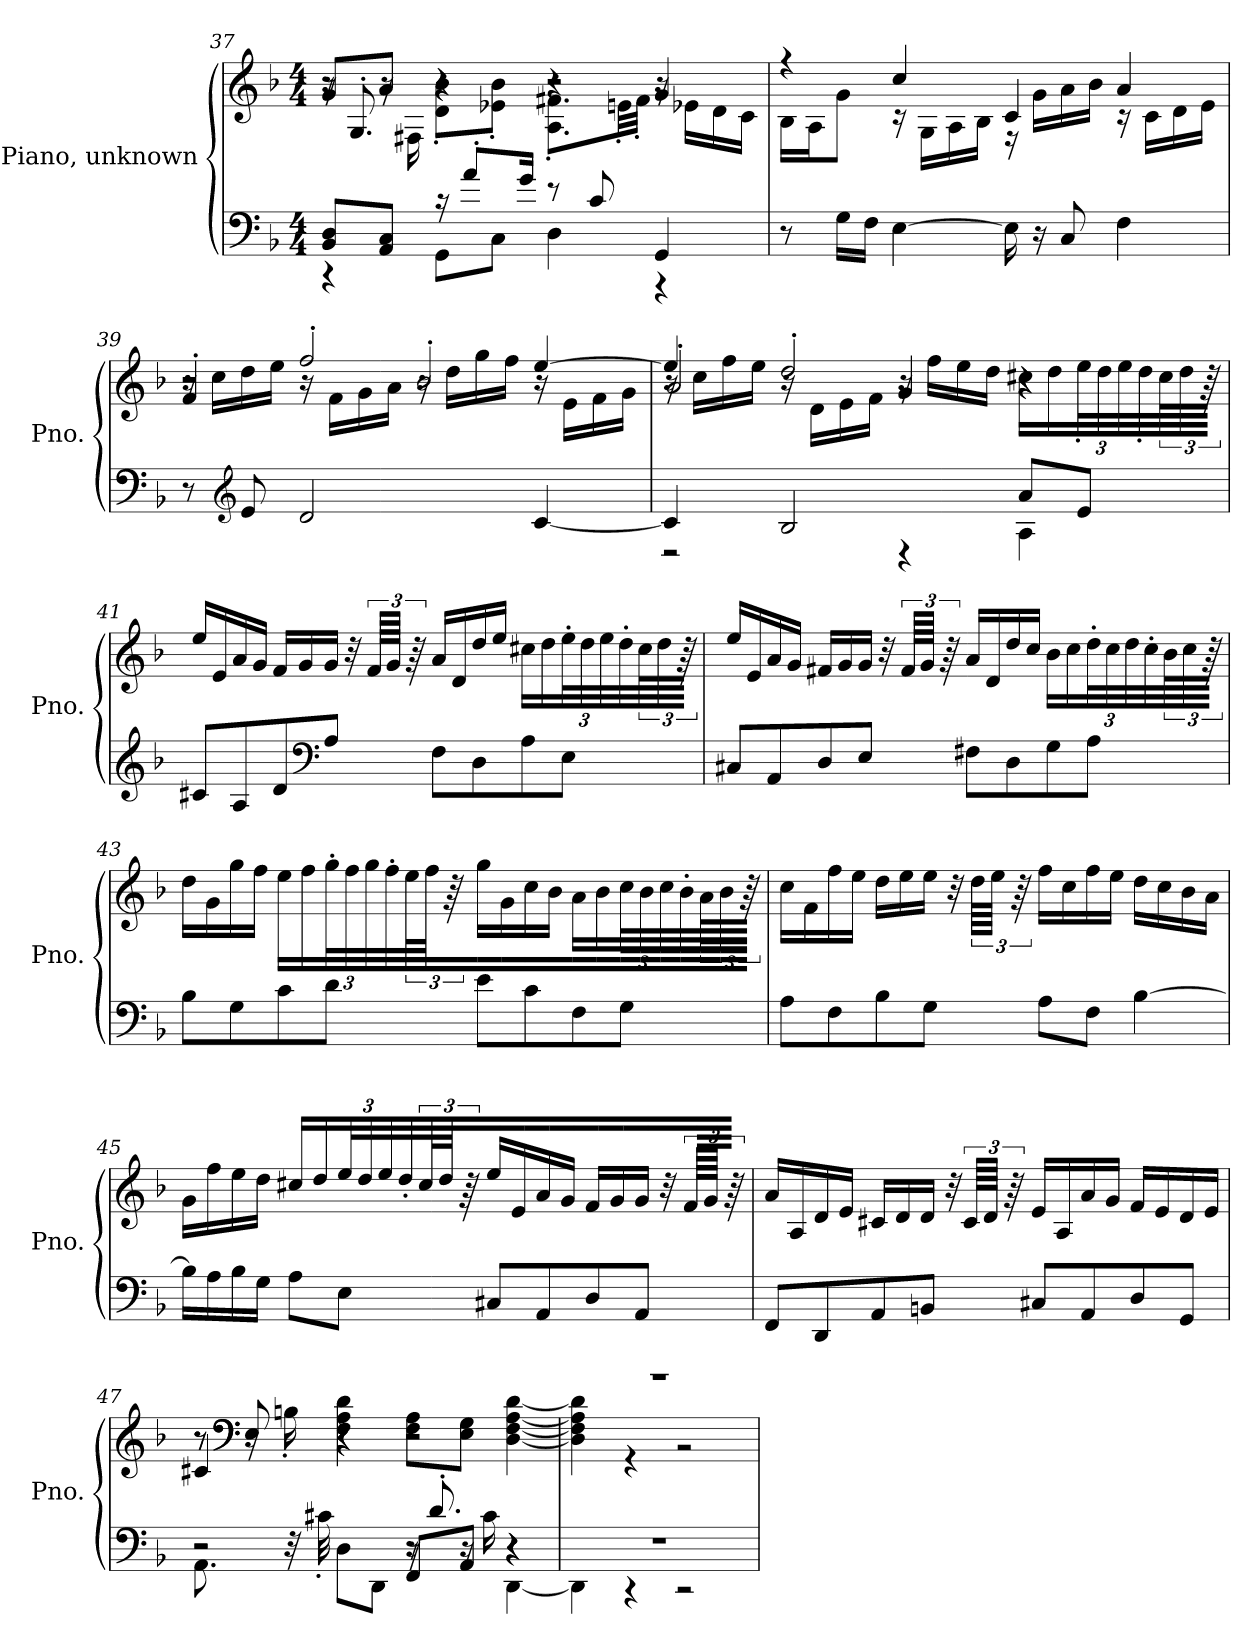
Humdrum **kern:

**kern	**kern
*part1	*part1
*staff2	*staff1
*I"Piano, unknown	*
*I'Pno.	*
!!LO:PB:g=z
*clefF4	*clefG2
*k[b-]	*k[b-]
*M4/4	*M4/4
=37	=37
*^	*^
*	*	*	*^
8BB-/ 8D/L	4r	8g/L	8r	16r
.	.	.	.	8.G'/
8AA/ 8C/J	.	8a/J	16r	.
.	.	.	16F#X\	.
16r	8GG\L	4r	8d\' 8b-\'L	4r
8a'/L	.	.	.	.
.	8C\J	.	8e-X\' 8b-\'J	.
16g/Jk	.	.	.	.
8r	4D\	4r	8.A\' 8.f#X\'L	2r
8c/	.	.	.	.
.	.	.	32en'\LL	.
.	.	.	32f#'\JJJ	.
4GG/	4r	4g/	16r	.
.	.	.	16e-X\LL	.
.	.	.	16d\	.
.	.	.	16c\JJ	.
*v	*v	*	*	*
*	*	*v	*v
=38	=38	=38
8r	4r	16B-\LL
.	.	16A\J
16G\LL	.	8g\J
16F\JJ	.	.
[4E\	4cc/	16r
.	.	16G\LL
.	.	16A\
.	.	16B-\JJ
16E\]	4c/	16r
16r	.	16g\LL
8C/	.	16a\
.	.	16b-\JJ
4F\	4a/	16r
.	.	16c\LL
.	.	16d\
.	.	16e\JJ
!!LO:LB:g=z
=39	=39	=39
*	*	*^
8r	4f'/	16r	2r
.	.	16cc\LL	.
*clefG2	*	*	*
8e/	.	16dd\	.
.	.	16ee\JJ	.
2d/	2ff'/	16r	.
.	.	16f\LL	.
.	.	16g\	.
.	.	16a\JJ	.
.	.	16r	2b-'/
.	.	16dd\LL	.
.	.	16gg\	.
.	.	16ff\JJ	.
[4c/	[4ee/	16r	.
.	.	16e\LL	.
.	.	16f\	.
.	.	16g\JJ	.
=40	=40	=40	=40
*^	*	*	*
4c/]	2r	4ee/]	16r	2a'/
.	.	.	16cc\LL	.
.	.	.	16ff\	.
.	.	.	16ee\JJ	.
2B-/	.	2dd'/	16r	.
.	.	.	16d\LL	.
.	.	.	16e\	.
.	.	.	16f\JJ	.
.	4r	.	16r	4g/
.	.	.	16ff\LL	.
.	.	.	16ee\	.
.	.	.	16dd\JJ	.
8a/L	4A\	4r	16cc#X\LL	4r
.	.	.	16dd\	.
*	*	*	*Xbrackettup	*
8e/J	.	.	48ee'\L	.
.	.	.	48dd\	.
.	.	.	48ee\	.
.	.	.	32dd'\	.
*	*	*	*brackettup	*
.	.	.	96cc#\L	.
.	.	.	96dd\JJJJ	.
.	.	.	96r	.
*v	*v	*	*	*
*	*v	*v	*v
!!LO:LB:g=z
=41	=41
8c#X/L	16ee/LL
.	16e/
8A/	16a/
.	16g/JJ
8d/	16f/LL
.	16g/
*clefF4	*
8A/J	16g/JJ
.	32r
.	96f/LLLL
.	96g/JJJJ
.	96r
8F\L	16a/LL
.	16d/
8D\	16dd/
.	16ee/JJ
8A\	16cc#X\LL
.	16dd\
*	*Xbrackettup
8E\J	48ee'\L
.	48dd\
.	48ee\
.	32dd'\
*	*brackettup
.	96cc#\L
.	96dd\JJJJ
.	96r
!!LO:LB:g=z
=42	=42
8C#X/L	16ee/LL
.	16e/
8AA/	16a/
.	16g/JJ
8D/	16f#X/LL
.	16g/
8E/J	16g/JJ
.	32r
.	96f#/LLLL
.	96g/JJJJ
.	96r
8F#X\L	16a/LL
.	16d/
8D\	16dd/
.	16cc/JJ
8G\	16b-\LL
.	16cc\
*	*Xbrackettup
8A\J	48dd'\L
.	48cc\
.	48dd\
.	32cc'\
*	*brackettup
.	96b-\L
.	96cc\JJJJ
.	96r
!!LO:LB:g=z
=43	=43
8B-\L	16dd\LL
.	16g\
8G\	16gg\
.	16ff\JJ
8c\	16ee\LL
.	16ff\
*	*Xbrackettup
8d\J	48gg'\L
.	48ff\
.	48gg\
.	32ff'\
*	*brackettup
.	96ee\L
.	96ff\JJJJ
.	96r
8e\L	16gg\LL
.	16g\
8c\	16cc\
.	16b-\JJ
8F\	16a\LL
.	16b-\
*	*Xbrackettup
8G\J	48cc\L
.	48b-\
.	48cc\
.	32b-'\
*	*brackettup
.	96a\L
.	96b-\JJJJ
.	96r
=44	=44
8A\L	16cc\LL
.	16f\
8F\	16ff\
.	16ee\JJ
8B-\	16dd\LL
.	16ee\
8G\J	16ee\JJ
.	32r
.	96dd\LLLL
.	96ee\JJJJ
.	96r
8A\L	16ff\LL
.	16cc\
8F\J	16ff\
.	16ee\JJ
[4B-\	16dd\LL
.	16cc\
.	16b-\
.	16a\JJ
!!LO:LB:g=z
=45	=45
16B-\LL]	16g\LL
16A\	16ff\
16B-\	16ee\
16G\JJ	16dd\JJ
8A\L	16cc#X\LL
.	16dd\
*	*Xbrackettup
8E\J	48ee\L
.	48dd\
.	48ee\
.	32dd'\
*	*brackettup
.	96cc#\L
.	96dd\JJJJ
.	96r
8C#X/L	16ee/LL
.	16e/
8AA/	16a/
.	16g/JJ
8D/	16f/LL
.	16g/
8AA/J	16g/JJ
.	32r
.	96f/LLLL
.	96g/JJJJ
.	96r
=46	=46
8FF/L	16a/LL
.	16A/
8DD/	16d/
.	16e/JJ
8AA/	16c#X/LL
.	16d/
8BBn/J	16d/JJ
.	32r
.	96c#/LLLL
.	96d/JJJJ
.	96r
8C#X/L	16e/LL
.	16A/
8AA/	16a/
.	16g/JJ
8D/	16f/LL
.	16e/
8GG/J	16d/
.	16e/JJ
!!LO:PB:g=z
=47	=47
*^	*^
*	*^	*	*^
2r	8.AA\	2r	4c#X/	8r	8r
*	*	*	*clefF4	*	*
.	.	.	.	16r	8E/
.	32r	.	.	16Bn'\	.
.	32c#X'\	.	.	.	.
.	8D\L	.	4r	4F\ 4A\ 4d\	4r
.	8DD\J	.	.	.	.
16r	8r	8FF/L	2r	8F\ 8A\L	2r
8.d'/	.	.	.	.	.
.	16r	8AA/J	.	8E\ 8G\J	.
.	16c#\	.	.	.	.
4r	[4DD\	4r	.	[4D\ [4F\ [4A\ [4d\	.
*	*v	*v	*	*	*
*	*	*	*v	*v
=48	=48	=48	=48
1r	4DD\]	1r	4D\] 4F\] 4A\] 4d\]
.	4r	.	4r
.	2r	.	2r
*v	*v	*	*
*	*v	*v
=	=
*-	*-
